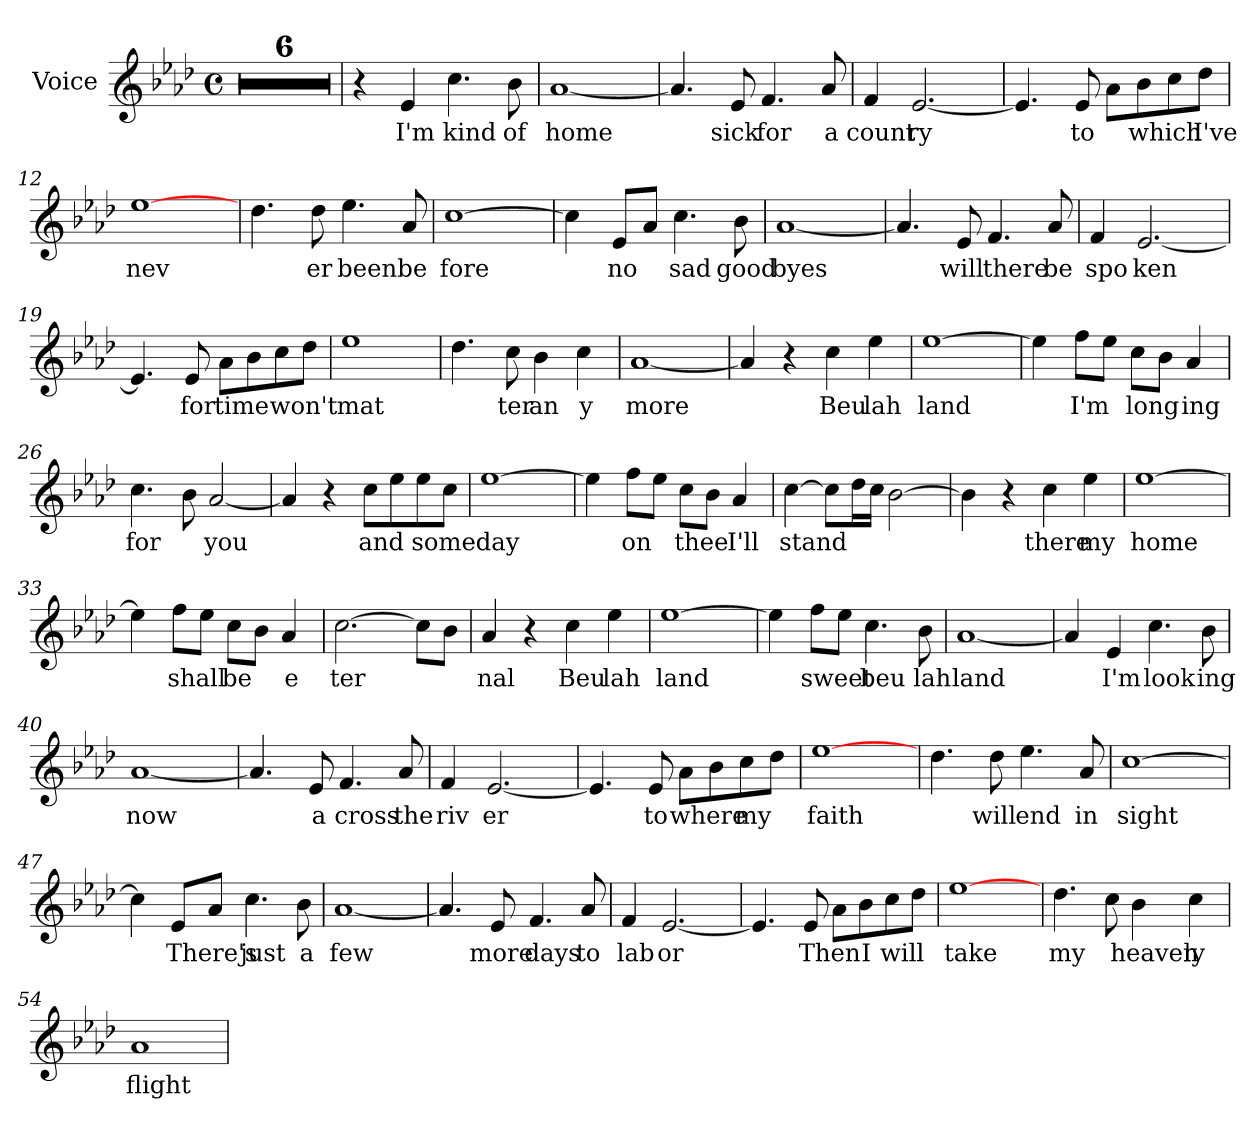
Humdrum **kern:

**kern	**text
*part1	*part1
*staff1	*staff1
*I"Voice	*
*I'V	*
*clefG2	*
*k[b-e-a-d-]	*
*A-:	*
*M4/4	*
*met(c)	*
=1	=1
1r	.
=2	=2
1r	.
=3	=3
1r	.
=4	=4
1r	.
=5	=5
1r	.
=6	=6
1r	.
=7	=7
4r	.
!	!LO:LY:b
4e-/	I'm
!	!LO:LY:b
4.cc\	kind
!	!LO:LY:b
8b-\	of
=8	=8
!	!LO:LY:b
[1a-	home
=9	=9
4.a-/]	.
!	!LO:LY:b
8e-/	sick
!	!LO:LY:b
4.f/	for
!	!LO:LY:b
8a-/	a
=10	=10
!	!LO:LY:b
4f/	count
!	!LO:LY:b
[2.e-/	ry
!!LO:LB:g=z
=11	=11
4.e-/]	.
!	!LO:LY:b
8e-/	to
8a-\L	.
!	!LO:LY:b
8b-\	which
8cc\	.
!	!LO:LY:b
8dd-\J	I've
=12	=12
!	!LO:LY:b
[1ee-	nev
=13	=13
4.dd-\	.
!	!LO:LY:b
8dd-\	er
!	!LO:LY:b
4.ee-\	been
!	!LO:LY:b
8a-/	be
=14	=14
!	!LO:LY:b
[1cc	fore
=15	=15
4cc\]	.
!	!LO:LY:b
8e-/L	no
8a-/J	.
!	!LO:LY:b
4.cc\	sad
!	!LO:LY:b
8b-\	good
=16	=16
!	!LO:LY:b
[1a-	byes
!!LO:LB:g=z
=17	=17
4.a-/]	.
!	!LO:LY:b
8e-/	will
!	!LO:LY:b
4.f/	there
!	!LO:LY:b
8a-/	be
=18	=18
!	!LO:LY:b
4f/	spo
!	!LO:LY:b
[2.e-/	ken
=19	=19
4.e-/]	.
!	!LO:LY:b
8e-/	for
!	!LO:LY:b
8a-\L	time
8b-\	.
!	!LO:LY:b
8cc\	won't
8dd-\J	.
=20	=20
!	!LO:LY:b
1ee-	mat
=21	=21
4.dd-\	.
!	!LO:LY:b
8cc\	ter
!	!LO:LY:b
4b-\	an
!	!LO:LY:b
4cc\	y
=22	=22
!	!LO:LY:b
[1a-	more
!!LO:LB:g=z
=23	=23
4a-/]	.
4r	.
!	!LO:LY:b
4cc\	Beu
!	!LO:LY:b
4ee-\	lah
=24	=24
!	!LO:LY:b
[1ee-	land
=25	=25
4ee-\]	.
!	!LO:LY:b
8ff\L	I'm
8ee-\J	.
!	!LO:LY:b
8cc\L	long
8b-\J	.
!	!LO:LY:b
4a-/	ing
=26	=26
!	!LO:LY:b
4.cc\	for
8b-\	.
!	!LO:LY:b
[2a-/	you
=27	=27
4a-/]	.
4r	.
!	!LO:LY:b
8cc\L	and
8ee-\	.
!	!LO:LY:b
8ee-\	some
8cc\J	.
=28	=28
!	!LO:LY:b
[1ee-	day
!!LO:LB:g=z
=29	=29
4ee-\]	.
!	!LO:LY:b
8ff\L	on
8ee-\J	.
!	!LO:LY:b
8cc\L	thee
8b-\J	.
!	!LO:LY:b
4a-/	I'll
=30	=30
!	!LO:LY:b
[4cc\	stand
8cc\L]	.
16dd-\L	.
16cc\JJ	.
[2b-\	.
=31	=31
4b-\]	.
4r	.
!	!LO:LY:b
4cc\	there
!	!LO:LY:b
4ee-\	my
=32	=32
!	!LO:LY:b
[1ee-	home
=33	=33
4ee-\]	.
!	!LO:LY:b
8ff\L	shall
8ee-\J	.
!	!LO:LY:b
8cc\L	be
8b-\J	.
!	!LO:LY:b
4a-/	e
!!LO:LB:g=z
=34	=34
!	!LO:LY:b
[2.cc\	ter
8cc\L]	.
8b-\J	.
=35	=35
!	!LO:LY:b
4a-/	nal
4r	.
!	!LO:LY:b
4cc\	Beu
!	!LO:LY:b
4ee-\	lah
=36	=36
!	!LO:LY:b
[1ee-	land
=37	=37
4ee-\]	.
!	!LO:LY:b
8ff\L	sweet
8ee-\J	.
!	!LO:LY:b
4.cc\	beu
!	!LO:LY:b
8b-\	lah
=38	=38
!	!LO:LY:b
[1a-	land
=39	=39
4a-/]	.
!	!LO:LY:b
4e-/	I'm
!	!LO:LY:b
4.cc\	look
!	!LO:LY:b
8b-\	ing
!!LO:LB:g=z
=40	=40
!	!LO:LY:b
[1a-	now
=41	=41
4.a-/]	.
!	!LO:LY:b
8e-/	a
!	!LO:LY:b
4.f/	cross
!	!LO:LY:b
8a-/	the
=42	=42
!	!LO:LY:b
4f/	riv
!	!LO:LY:b
[2.e-/	er
=43	=43
4.e-/]	.
!	!LO:LY:b
8e-/	to
!	!LO:LY:b
8a-\L	where
8b-\	.
!	!LO:LY:b
8cc\	my
8dd-\J	.
=44	=44
!	!LO:LY:b
[1ee-	faith
=45	=45
4.dd-\	.
!	!LO:LY:b
8dd-\	will
!	!LO:LY:b
4.ee-\	end
!	!LO:LY:b
8a-/	in
!!LO:LB:g=z
=46	=46
!	!LO:LY:b
[1cc	sight
=47	=47
4cc\]	.
!	!LO:LY:b
8e-/L	There's
8a-/J	.
!	!LO:LY:b
4.cc\	just
!	!LO:LY:b
8b-\	a
=48	=48
!	!LO:LY:b
[1a-	few
=49	=49
4.a-/]	.
!	!LO:LY:b
8e-/	more
!	!LO:LY:b
4.f/	days
!	!LO:LY:b
8a-/	to
=50	=50
!	!LO:LY:b
4f/	lab
!	!LO:LY:b
[2.e-/	or
=51	=51
4.e-/]	.
!	!LO:LY:b
8e-/	Then
8a-\L	.
!	!LO:LY:b
8b-\	I
!	!LO:LY:b
8cc\	will
8dd-\J	.
!!LO:PB:g=z
=52	=52
!	!LO:LY:b
[1ee-	take
=53	=53
!	!LO:LY:b
4.dd-\	my
8cc\	.
!	!LO:LY:b
4b-\	heaven
!	!LO:LY:b
4cc\	ly
=54	=54
!	!LO:LY:b
1a-	flight
=	=
*-	*-
